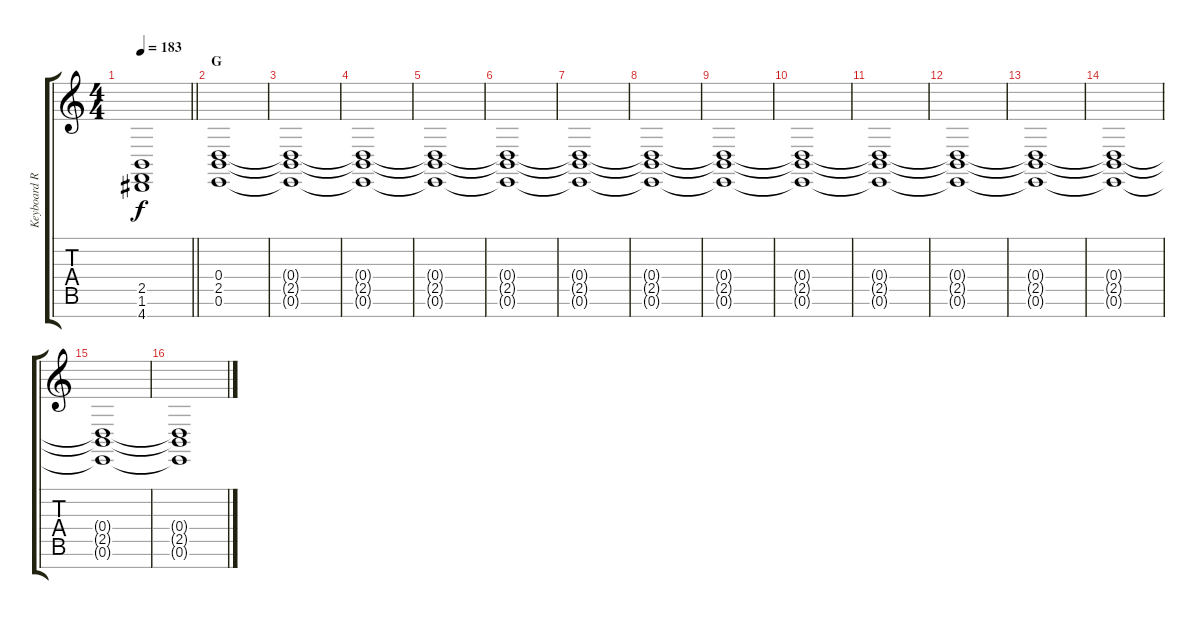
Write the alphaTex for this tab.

\track ("Keyboard R" "Keyboard R") {instrument lead4chiff}
\staff {score tabs}
\tuning (E4 B3 G3 D3 A2 E2 B1) {hide}
\ts (4 4)
\tempo 183
\clef g2
\barLineRight lightlight
\ks c
(2.5 1.6 4.7).1{dy f} |
\section ("" "G")
(0.4 2.5 0.6).1 |
(0.4{t} 2.5{t} 0.6{t}).1 |
(0.4{t} 2.5{t} 0.6{t}).1 |
(0.4{t} 2.5{t} 0.6{t}).1 |
(0.4{t} 2.5{t} 0.6{t}).1 |
(0.4{t} 2.5{t} 0.6{t}).1 |
(0.4{t} 2.5{t} 0.6{t}).1 |
(0.4{t} 2.5{t} 0.6{t}).1 |
(0.4{t} 2.5{t} 0.6{t}).1 |
(0.4{t} 2.5{t} 0.6{t}).1 |
(0.4{t} 2.5{t} 0.6{t}).1 |
(0.4{t} 2.5{t} 0.6{t}).1 |
(0.4{t} 2.5{t} 0.6{t}).1 |
(0.4{t} 2.5{t} 0.6{t}).1 |
(0.4{t} 2.5{t} 0.6{t}).1
